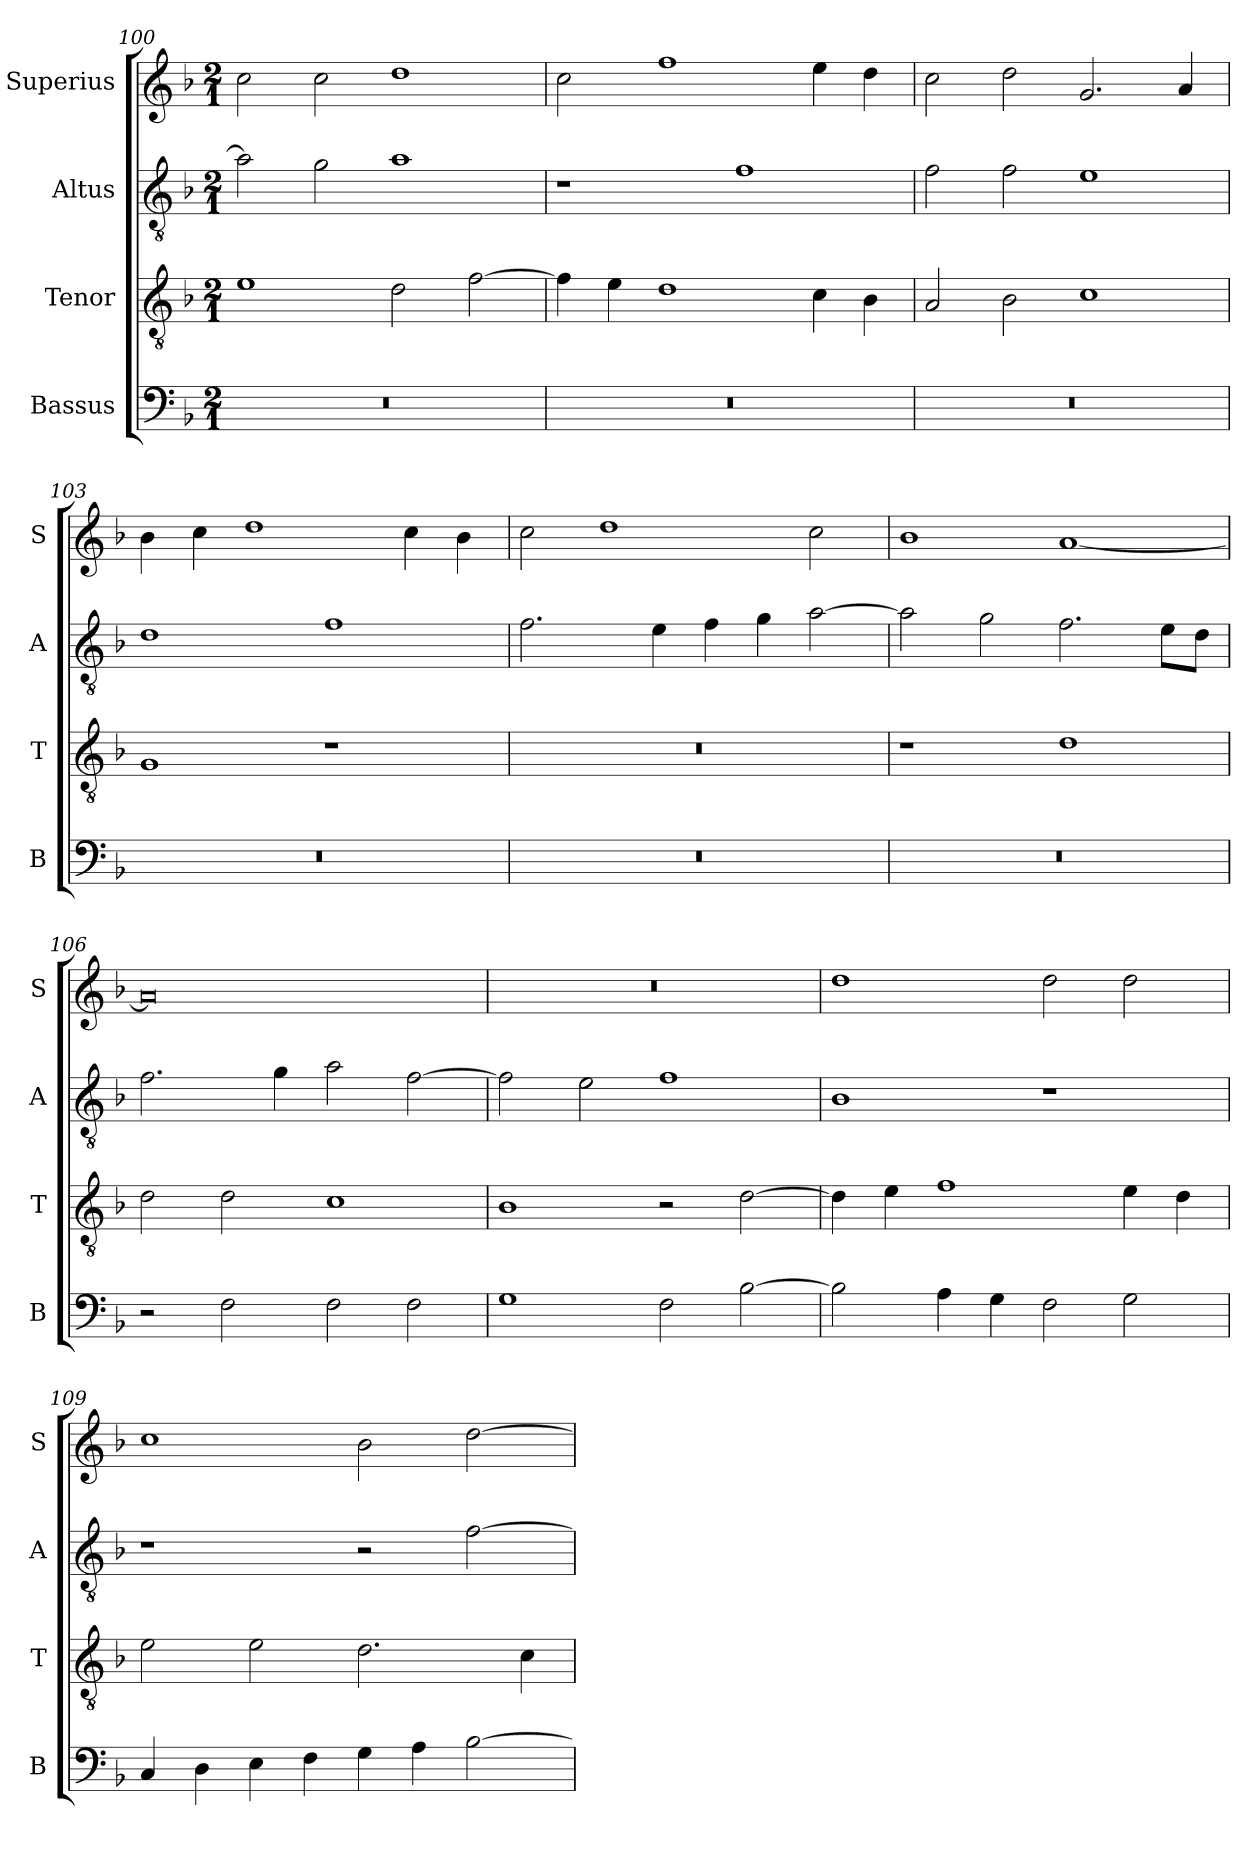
**kern	**kern	**kern	**kern
*part4	*part3	*part2	*part1
*staff4	*staff3	*staff2	*staff1
*I"Bassus	*I"Tenor	*I"Altus	*I"Superius
*I'B	*I'T	*I'A	*I'S
*clefF4	*clefGv2	*clefGv2	*clefG2
*k[b-]	*k[b-]	*k[b-]	*k[b-]
*F:	*F:	*F:	*F:
*M2/1	*M2/1	*M2/1	*M2/1
=100	=100	=100	=100
0r	1e	2a]	2cc
.	.	2g	2cc
.	2d	1a	1dd
.	[2f	.	.
=101	=101	=101	=101
0r	4f]	1r	2cc
.	4e	.	.
.	1d	.	1ff
.	.	1f	.
.	4c	.	4ee
.	4B-	.	4dd
=102	=102	=102	=102
0r	2A	2f	2cc
.	2B-	2f	2dd
.	1c	1e	2.g
.	.	.	4a
=103	=103	=103	=103
0r	1G	1d	4b-
.	.	.	4cc
.	.	.	1dd
.	1r	1f	.
.	.	.	4cc
.	.	.	4b-
=104	=104	=104	=104
0r	0r	2.f	2cc
.	.	.	1dd
.	.	4e	.
.	.	4f	.
.	.	4g	.
.	.	[2a	2cc
=105	=105	=105	=105
0r	1r	2a]	1b-
.	.	2g	.
.	1d	2.f	[1a
.	.	8eL	.
.	.	8dJ	.
=106	=106	=106	=106
2r	2d	2.f	0a]
2F	2d	.	.
.	.	4g	.
2F	1c	2a	.
2F	.	[2f	.
=107	=107	=107	=107
1G	1B-	2f]	0r
.	.	2e	.
2F	2r	1f	.
[2B-	[2d	.	.
=108	=108	=108	=108
2B-]	4d]	1B-	1dd
.	4e	.	.
4A	1f	.	.
4G	.	.	.
2F	.	1r	2dd
2G	4e	.	2dd
.	4d	.	.
=109	=109	=109	=109
4C	2e	1r	1cc
4D	.	.	.
4E	2e	.	.
4F	.	.	.
4G	2.d	2r	2b-
4A	.	.	.
[2B-	.	[2f	[2dd
.	4c	.	.
=	=	=	=
*-	*-	*-	*-
